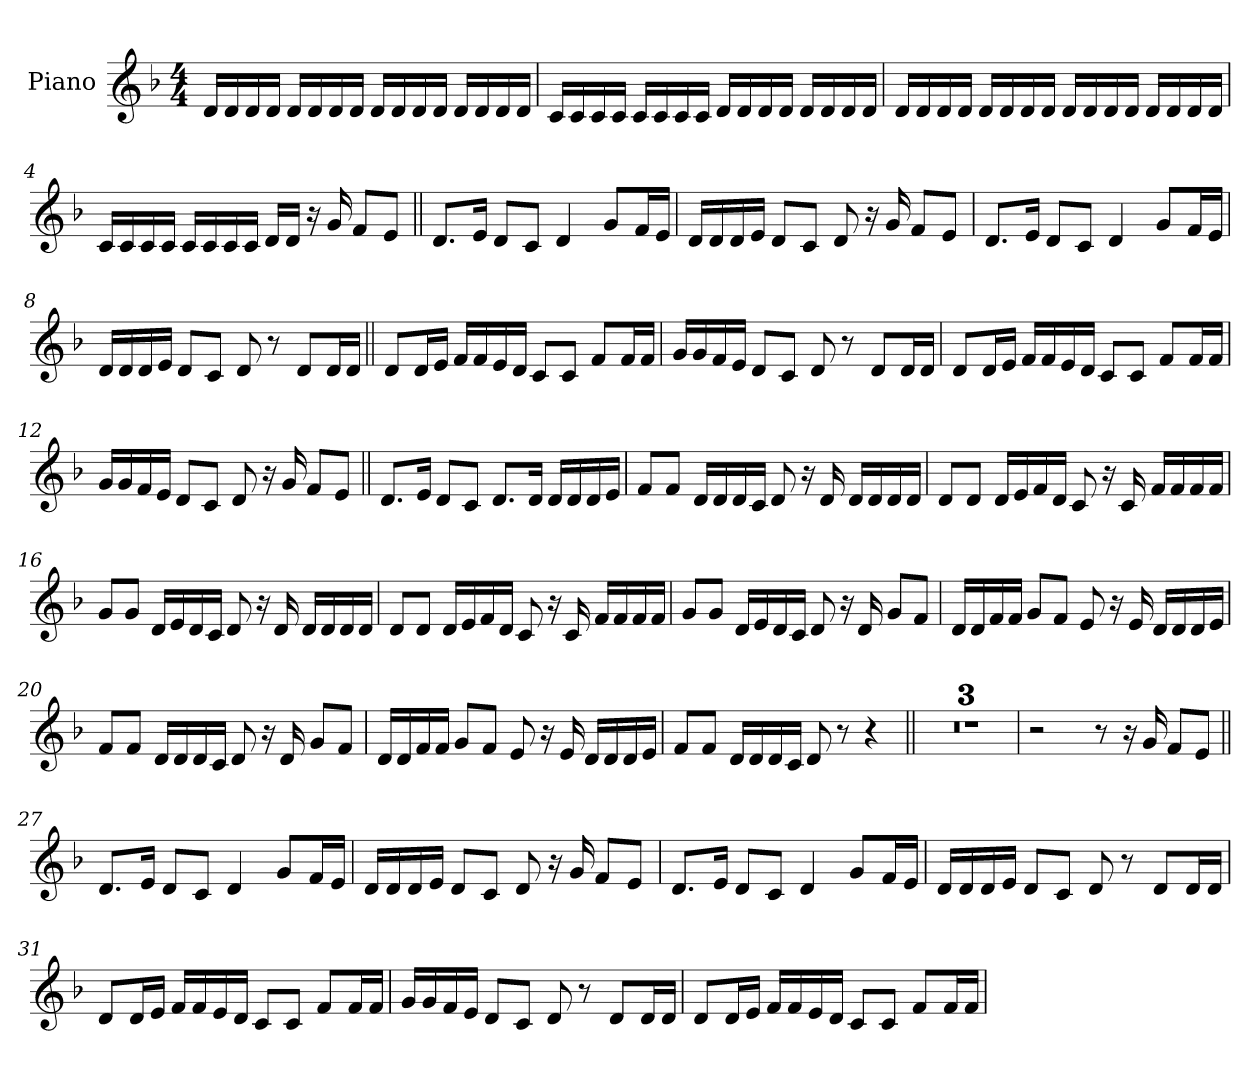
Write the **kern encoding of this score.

**kern
*part1
*staff1
*I"Piano
*I'Pno.
*clefG2
*k[b-]
*M4/4
*MM100
=1
16d!LL
16d!
16d!
16d!JJ
16d!LL
16d!
16d!
16d!JJ
16d!LL
16d!
16d!
16d!JJ
16d!LL
16d!
16d!
16d!JJ
=2
16c!LL
16c!
16c!
16c!JJ
16c!LL
16c!
16c!
16c!JJ
16d!LL
16d!
16d!
16d!JJ
16d!LL
16d!
16d!
16d!JJ
=3
16d!LL
16d!
16d!
16d!JJ
16d!LL
16d!
16d!
16d!JJ
16d!LL
16d!
16d!
16d!JJ
16d!LL
16d!
16d!
16d!JJ
=4
16c!LL
16c!
16c!
16c!JJ
16c!LL
16c!
16c!
16c!JJ
16d!LL
16d!JJ
16r
16g
8fL
8eJ
=5||
8.dL
16eJk
8dL
8cJ
4d
8gL
16fL
16eJJ
=6
16dLL
16d
16d
16eJJ
8dL
8cJ
8d
16r
16g
8fL
8eJ
=7
8.dL
16eJk
8dL
8cJ
4d
8gL
16fL
16eJJ
=8
16dLL
16d
16d
16eJJ
8dL
8cJ
8d
8r
8dL
16dL
16dJJ
=9||
8dL
16dL
16eJJ
16fLL
16f
16e
16dJJ
8cL
8cJ
8fL
16fL
16fJJ
=10
16gLL
16g
16f
16eJJ
8dL
8cJ
8d
8r
8dL
16dL
16dJJ
=11
8dL
16dL
16eJJ
16fLL
16f
16e
16dJJ
8cL
8cJ
8fL
16fL
16fJJ
=12
16gLL
16g
16f
16eJJ
8dL
8cJ
8d
16r
16g
8fL
8eJ
=13||
8.dL
16eJk
8dL
8cJ
8.dL
16dJk
16dLL
16d
16d
16eJJ
=14
8fL
8fJ
16dLL
16d
16d
16cJJ
8d
16r
16d
16dLL
16d
16d
16dJJ
=15
8dL
8dJ
16dLL
16e
16f
16dJJ
8c
16r
16c
16fLL
16f
16f
16fJJ
=16
8gL
8gJ
16dLL
16e
16d
16cJJ
8d
16r
16d
16dLL
16d
16d
16dJJ
=17
8dL
8dJ
16dLL
16e
16f
16dJJ
8c
16r
16c
16fLL
16f
16f
16fJJ
=18
8gL
8gJ
16dLL
16e
16d
16cJJ
8d
16r
16d
8gL
8fJ
=19
16dLL
16d
16f
16fJJ
8gL
8fJ
8e
16r
16e
16dLL
16d
16d
16eJJ
=20
8fL
8fJ
16dLL
16d
16d
16cJJ
8d
16r
16d
8gL
8fJ
=21
16dLL
16d
16f
16fJJ
8gL
8fJ
8e
16r
16e
16dLL
16d
16d
16eJJ
=22
8fL
8fJ
16dLL
16d
16d
16cJJ
8d
8r
4r
=23||
1r
=24
1r
=25
1r
=26
2r
8r
16r
16g
8fL
8eJ
=27||
8.dL
16eJk
8dL
8cJ
4d
8gL
16fL
16eJJ
=28
16dLL
16d
16d
16eJJ
8dL
8cJ
8d
16r
16g
8fL
8eJ
=29
8.dL
16eJk
8dL
8cJ
4d
8gL
16fL
16eJJ
=30
16dLL
16d
16d
16eJJ
8dL
8cJ
8d
8r
8dL
16dL
16dJJ
=31
8dL
16dL
16eJJ
16fLL
16f
16e
16dJJ
8cL
8cJ
8fL
16fL
16fJJ
=32
16gLL
16g
16f
16eJJ
8dL
8cJ
8d
8r
8dL
16dL
16dJJ
=33
8dL
16dL
16eJJ
16fLL
16f
16e
16dJJ
8cL
8cJ
8fL
16fL
16fJJ
=
*-
